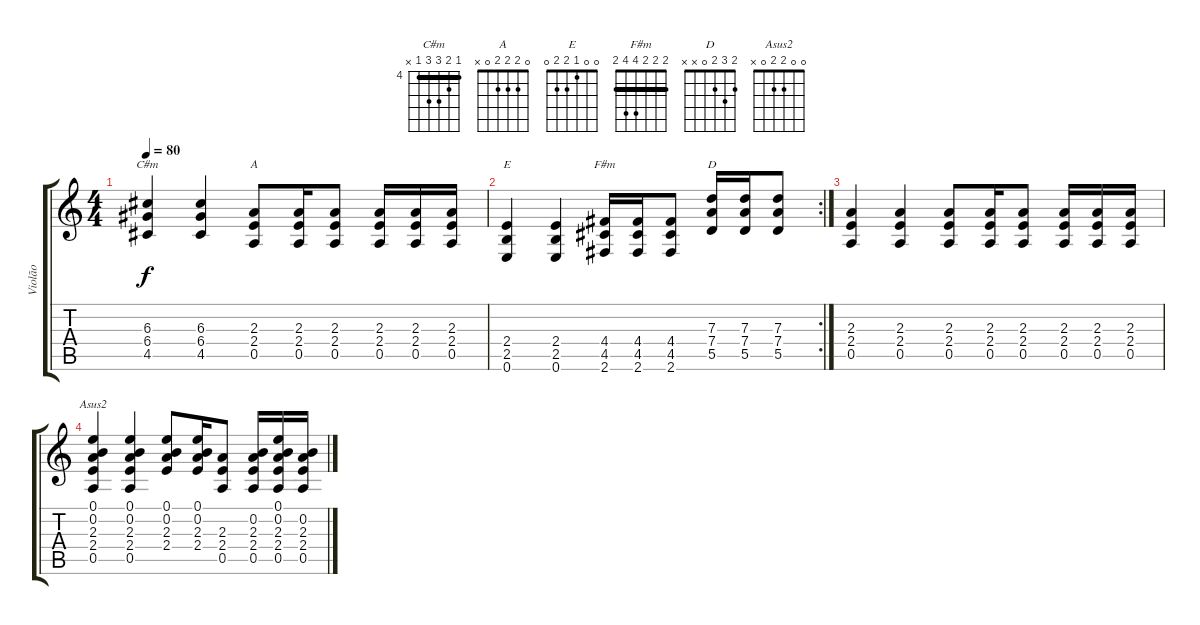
\track ("Violão" "Violão") {instrument acousticguitarnylon}
\staff {score tabs}
\tuning (E4 B3 G3 D3 A2 E2) {hide}
\chord ("C#m" 4 5 6 6 4 x) {firstfret 4 barre 4}
\chord ("A" 0 2 2 2 0 x)
\chord ("E" 0 0 1 2 2 0)
\chord ("F#m" 2 2 2 4 4 2) {barre 2}
\chord ("D" 2 3 2 0 x x)
\chord ("Asus2" 0 0 2 2 0 x)
\ts (4 4)
\tempo 80
\clef g2
\ks c
(6.3 6.4 4.5).4{ch "C#m" dy f} (6.3 6.4 4.5).4 (2.3 2.4 0.5).8{ch "A"} (2.3 2.4 0.5).16 (2.3 2.4 0.5).8 (2.3 2.4 0.5).16 (2.3 2.4 0.5).16 (2.3 2.4 0.5).16 |
\rc 2
(2.4 2.5 0.6).4{ch "E"} (2.4 2.5 0.6).4 (4.4 4.5 2.6).16{ch "F#m"} (4.4 4.5 2.6).16 (4.4 4.5 2.6).8 (7.3 7.4 5.5).16{ch "D"} (7.3 7.4 5.5).16 (7.3 7.4 5.5).8 |
(2.3 2.4 0.5).4 (2.3 2.4 0.5).4 (2.3 2.4 0.5).8 (2.3 2.4 0.5).16 (2.3 2.4 0.5).8 (2.3 2.4 0.5).16 (2.3 2.4 0.5).16 (2.3 2.4 0.5).16 |
(0.1 0.2 2.3 2.4 0.5).4{ch "Asus2"} (0.1 0.2 2.3 2.4 0.5).4 (0.1 0.2 2.3 2.4).8 (0.1 0.2 2.3 2.4).16 (2.3 2.4 0.5).8 (0.2 2.3 2.4 0.5).16 (0.1 0.2 2.3 2.4 0.5).16 (0.2 2.3 2.4 0.5).16
